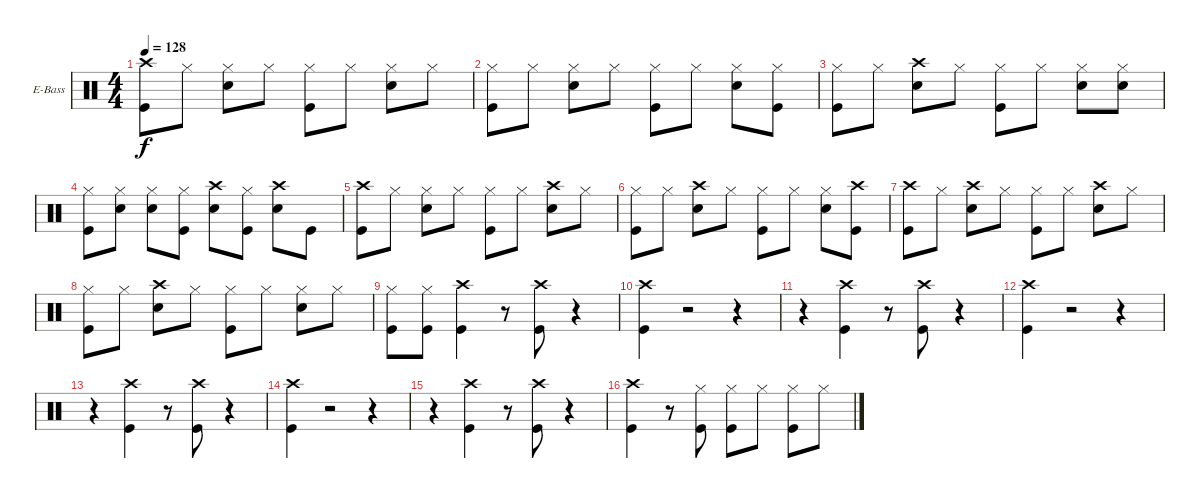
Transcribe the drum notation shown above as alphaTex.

\defaultSystemsLayout 4
\bracketExtendMode groupsimilarinstruments
\firstSystemTrackNameOrientation horizontal
\otherSystemsTrackNameOrientation horizontal
\track ("Lars Ulrich (Drums)" "E-Bass") {instrument percussion}
\staff {score}
\articulation defaults
\ts (4 4)
\tempo 128
\clef neutral
\ks c
("Crash high (hit)" "Kick (hit)").8{dy f} "Hi-Hat (closed)".8 ("Snare (hit) 2" "Hi-Hat (closed)").8 "Hi-Hat (closed)".8 ("Kick (hit)" "Hi-Hat (closed)").8 "Hi-Hat (closed)".8 ("Snare (hit) 2" "Hi-Hat (closed)").8 "Hi-Hat (closed)".8 |
("Kick (hit)" "Hi-Hat (closed)").8 "Hi-Hat (closed)".8 ("Snare (hit) 2" "Hi-Hat (closed)").8 "Hi-Hat (closed)".8 ("Kick (hit)" "Hi-Hat (closed)").8 "Hi-Hat (closed)".8 ("Snare (hit) 2" "Hi-Hat (closed)").8 ("Kick (hit)" "Hi-Hat (closed)").8 |
("Kick (hit)" "Hi-Hat (closed)").8 "Hi-Hat (closed)".8 ("Crash high (hit)" "Snare (hit) 2").8 "Hi-Hat (closed)".8 ("Kick (hit)" "Hi-Hat (closed)").8 "Hi-Hat (closed)".8 ("Snare (hit) 2" "Hi-Hat (closed)").8 ("Snare (hit) 2" "Hi-Hat (closed)").8 |
("Kick (hit)" "Hi-Hat (closed)").8 ("Snare (hit) 2" "Hi-Hat (closed)").8 ("Snare (hit) 2" "Hi-Hat (closed)").8 ("Kick (hit)" "Hi-Hat (closed)").8 ("Crash high (hit)" "Snare (hit) 2").8 ("Kick (hit)" "Hi-Hat (closed)").8 ("Crash high (hit)" "Snare (hit) 2").8 "Kick (hit)".8 |
("Crash high (hit)" "Kick (hit)").8 "Hi-Hat (closed)".8 ("Snare (hit) 2" "Hi-Hat (closed)").8 "Hi-Hat (closed)".8 ("Kick (hit)" "Hi-Hat (closed)").8 "Hi-Hat (closed)".8 ("Crash high (hit)" "Snare (hit) 2").8 "Hi-Hat (closed)".8 |
("Kick (hit)" "Hi-Hat (closed)").8 "Hi-Hat (closed)".8 ("Crash high (hit)" "Snare (hit) 2").8 "Hi-Hat (closed)".8 ("Kick (hit)" "Hi-Hat (closed)").8 "Hi-Hat (closed)".8 ("Snare (hit) 2" "Hi-Hat (closed)").8 ("Crash high (hit)" "Kick (hit)").8 |
("Crash high (hit)" "Kick (hit)").8 "Hi-Hat (closed)".8 ("Crash high (hit)" "Snare (hit) 2").8 "Hi-Hat (closed)".8 ("Kick (hit)" "Hi-Hat (closed)").8 "Hi-Hat (closed)".8 ("Crash high (hit)" "Snare (hit) 2").8 "Hi-Hat (closed)".8 |
("Hi-Hat (closed)" "Kick (hit)").8 "Hi-Hat (closed)".8 ("Crash high (hit)" "Snare (hit) 2").8 "Hi-Hat (closed)".8 ("Hi-Hat (closed)" "Kick (hit)").8 "Hi-Hat (closed)".8 ("Snare (hit) 2" "Hi-Hat (closed)").8 "Hi-Hat (closed)".8 |
("Kick (hit)" "Hi-Hat (closed)").8 ("Kick (hit)" "Hi-Hat (closed)").8 ("Kick (hit)" "Crash high (hit)").4 r.8 ("Kick (hit)" "Crash high (hit)").8 r.4 |
("Crash high (hit)" "Kick (hit)").4 r.2 r.4 |
r.4 ("Kick (hit)" "Crash high (hit)").4 r.8 ("Kick (hit)" "Crash high (hit)").8 r.4 |
("Crash high (hit)" "Kick (hit)").4 r.2 r.4 |
r.4 ("Kick (hit)" "Crash high (hit)").4 r.8 ("Kick (hit)" "Crash high (hit)").8 r.4 |
("Kick (hit)" "Crash high (hit)").4 r.2 r.4 |
r.4 ("Kick (hit)" "Crash high (hit)").4 r.8 ("Kick (hit)" "Crash high (hit)").8 r.4 |
("Crash high (hit)" "Kick (hit)").4 r.8 ("Hi-Hat (closed)" "Kick (hit)").8 ("Hi-Hat (closed)" "Kick (hit)").8 "Hi-Hat (closed)".8 ("Hi-Hat (closed)" "Kick (hit)").8 "Hi-Hat (closed)".8
